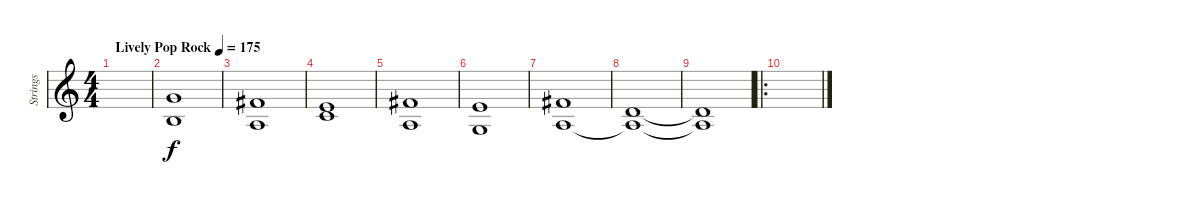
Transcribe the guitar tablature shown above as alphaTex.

\track ("Strings" "Strings") {instrument violin}
\staff {score}
\tuning (E5 A4 D4 G3) {hide}
\ts (4 4)
\tempo (175 "Lively Pop Rock")
\clef g2
\ks c
|
(5.3 4.4).1 |
(4.3 2.4).1 |
(2.3 5.4).1 |
(4.3 2.4).1 |
(2.3 0.4).1 |
(4.3 2.4).1 |
(0.3 2.4{t}).1 |
(0.3{t} 2.4{t}).1 |
\ro
